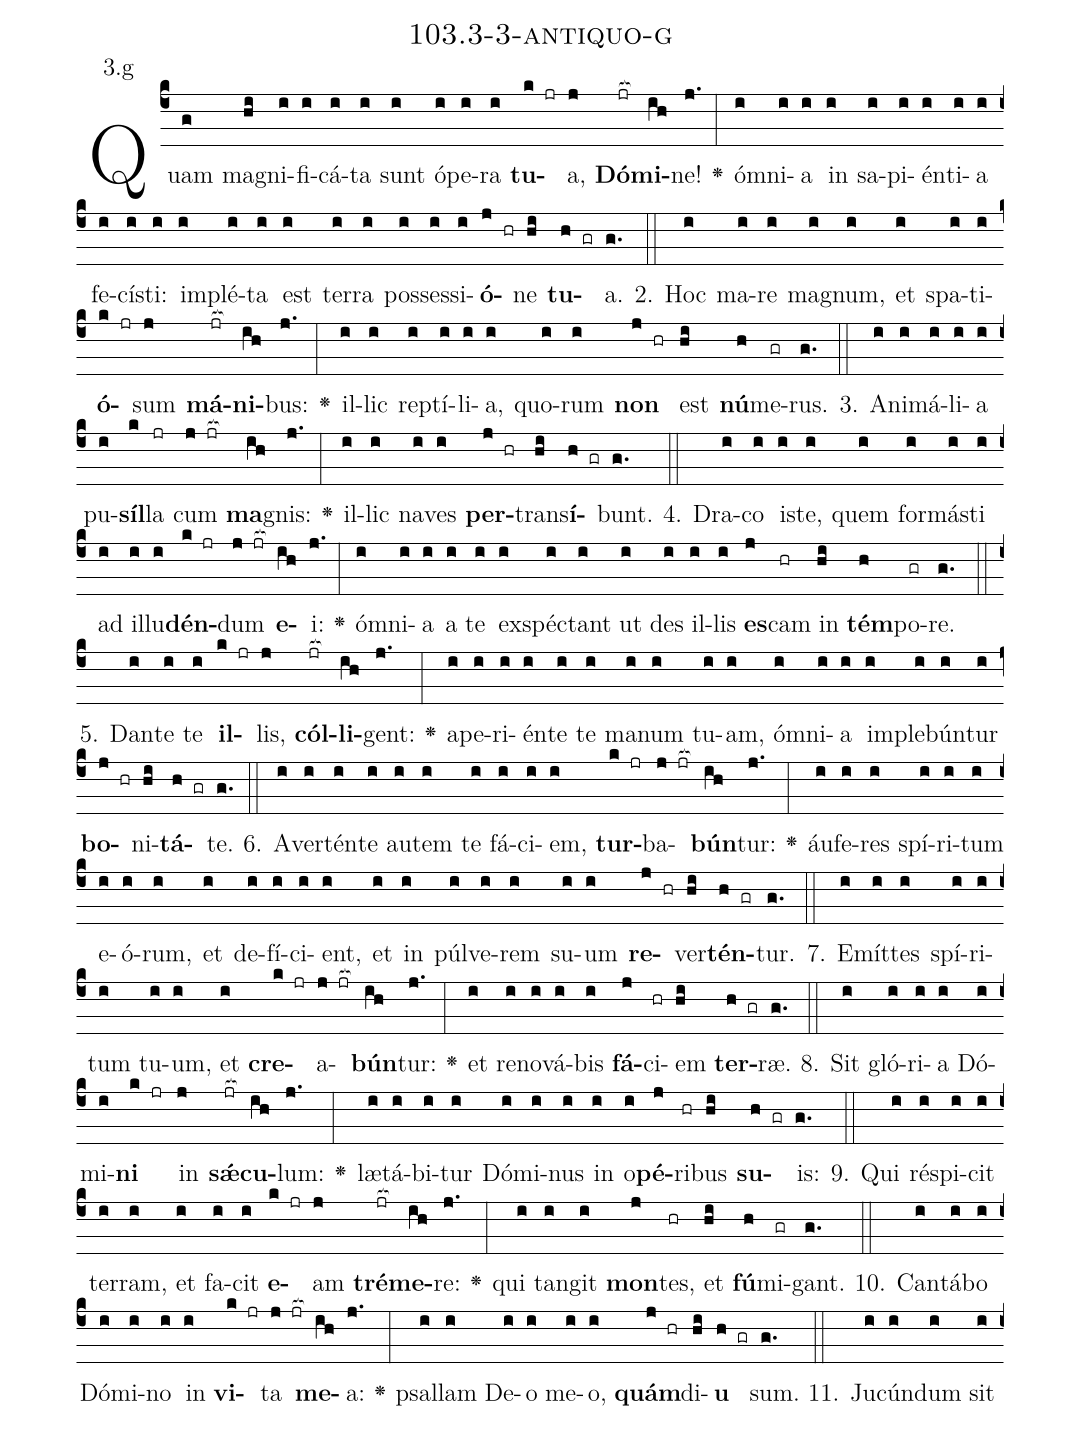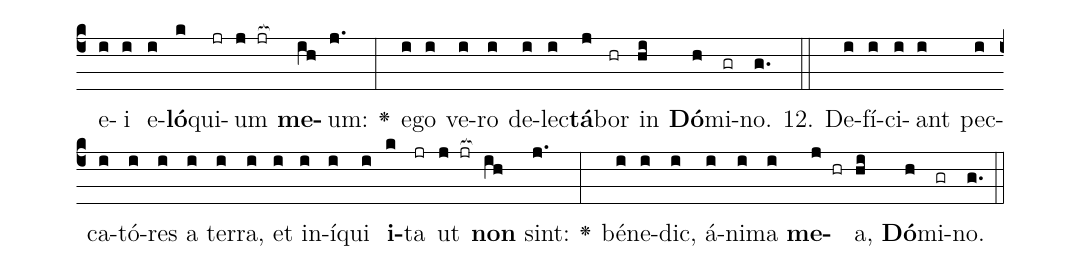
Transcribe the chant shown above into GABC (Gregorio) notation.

name: 103.3-3-antiquo-g;
annotation: 3.g;
%%
(c4)Quam(g) ma(hi)gni(i)fi(i)cá(i)ta(i) sunt(i) ó(i)pe(i)ra(i) <b>tu</b>(k jr)a,(j) <b>Dó</b>(jr[ocb:1{])<b>mi</b>(ih[ocb:0}])ne!(j.) <v>\greheightstar</v>(:) óm(i)ni(i)a(i) in(i) sa(i)pi(i)én(i)ti(i)a(i) fe(i)cís(i)ti:(i) im(i)plé(i)ta(i) est(i) ter(i)ra(i) pos(i)ses(i)si(i)<b>ó</b>(j hr)ne(hi) <b>tu</b>(h gr)a.(g.) (::)
2. Hoc(i) ma(i)re(i) ma(i)gnum,(i) et(i) spa(i)ti(i)<b>ó</b>(k jr)sum(j) <b>má</b>(jr[ocb:1{])<b>ni</b>(ih[ocb:0}])bus:(j.) <v>\greheightstar</v>(:) il(i)lic(i) rep(i)tí(i)li(i)a,(i) quo(i)rum(i) <b>non</b>(j hr) est(hi) <b>nú</b>(h)me(gr)rus.(g.) (::)
3. A(i)ni(i)má(i)li(i)a(i) pu(i)<b>síl</b>(k)la(jr) cum(j jr[ocb:1{]) <b>ma</b>(ih[ocb:0}])gnis:(j.) <v>\greheightstar</v>(:) il(i)lic(i) na(i)ves(i) <b>per</b>(j hr)trans(hi)<b>í</b>(h gr)bunt.(g.) (::)
4. Dra(i)co(i) is(i)te,(i) quem(i) for(i)más(i)ti(i) ad(i) il(i)lu(i)<b>dén</b>(k jr)dum(j jr[ocb:1{]) <b>e</b>(ih[ocb:0}])i:(j.) <v>\greheightstar</v>(:) óm(i)ni(i)a(i) a(i) te(i) ex(i)spéc(i)tant(i) ut(i) des(i) il(i)lis(i) <b>es</b>(j)cam(hr) in(hi) <b>tém</b>(h)po(gr)re.(g.) (::)
5. Dan(i)te(i) te(i) <b>il</b>(k jr)lis,(j) <b>cól</b>(jr[ocb:1{])<b>li</b>(ih[ocb:0}])gent:(j.) <v>\greheightstar</v>(:) a(i)pe(i)ri(i)én(i)te(i) te(i) ma(i)num(i) tu(i)am,(i) óm(i)ni(i)a(i) im(i)ple(i)bún(i)tur(i) <b>bo</b>(j hr)ni(hi)<b>tá</b>(h gr)te.(g.) (::)
6. A(i)ver(i)tén(i)te(i) au(i)tem(i) te(i) fá(i)ci(i)em,(i) <b>tur</b>(k jr)ba(j jr[ocb:1{])<b>bún</b>(ih[ocb:0}])tur:(j.) <v>\greheightstar</v>(:) áu(i)fe(i)res(i) spí(i)ri(i)tum(i) e(i)ó(i)rum,(i) et(i) de(i)fí(i)ci(i)ent,(i) et(i) in(i) púl(i)ve(i)rem(i) su(i)um(i) <b>re</b>(j hr)ver(hi)<b>tén</b>(h gr)tur.(g.) (::)
7. E(i)mít(i)tes(i) spí(i)ri(i)tum(i) tu(i)um,(i) et(i) <b>cre</b>(k jr)a(j jr[ocb:1{])<b>bún</b>(ih[ocb:0}])tur:(j.) <v>\greheightstar</v>(:) et(i) re(i)no(i)vá(i)bis(i) <b>fá</b>(j)ci(hr)em(hi) <b>ter</b>(h gr)ræ.(g.) (::)
8. Sit(i) gló(i)ri(i)a(i) Dó(i)mi(i)<b>ni</b>(k jr) in(j) <b>sǽ</b>(jr[ocb:1{])<b>cu</b>(ih[ocb:0}])lum:(j.) <v>\greheightstar</v>(:) læ(i)tá(i)bi(i)tur(i) Dó(i)mi(i)nus(i) in(i) o(i)<b>pé</b>(j)ri(hr)bus(hi) <b>su</b>(h gr)is:(g.) (::)
9. Qui(i) ré(i)spi(i)cit(i) ter(i)ram,(i) et(i) fa(i)cit(i) <b>e</b>(k jr)am(j) <b>tré</b>(jr[ocb:1{])<b>me</b>(ih[ocb:0}])re:(j.) <v>\greheightstar</v>(:) qui(i) tan(i)git(i) <b>mon</b>(j)tes,(hr) et(hi) <b>fú</b>(h)mi(gr)gant.(g.) (::)
10. Can(i)tá(i)bo(i) Dó(i)mi(i)no(i) in(i) <b>vi</b>(k jr)ta(j jr[ocb:1{]) <b>me</b>(ih[ocb:0}])a:(j.) <v>\greheightstar</v>(:) psal(i)lam(i) De(i)o(i) me(i)o,(i) <b>quám</b>(j hr)di(hi)<b>u</b>(h gr) sum.(g.) (::)
11. Ju(i)cún(i)dum(i) sit(i) e(i)i(i) e(i)<b>ló</b>(k)qui(jr)um(j jr[ocb:1{]) <b>me</b>(ih[ocb:0}])um:(j.) <v>\greheightstar</v>(:) e(i)go(i) ve(i)ro(i) de(i)lec(i)<b>tá</b>(j)bor(hr) in(hi) <b>Dó</b>(h)mi(gr)no.(g.) (::)
12. De(i)fí(i)ci(i)ant(i) pec(i)ca(i)tó(i)res(i) a(i) ter(i)ra,(i) et(i) in(i)í(i)qui(i) <b>i</b>(k)ta(jr) ut(j jr[ocb:1{]) <b>non</b>(ih[ocb:0}]) sint:(j.) <v>\greheightstar</v>(:) bé(i)ne(i)dic,(i) á(i)ni(i)ma(i) <b>me</b>(j hr)a,(hi) <b>Dó</b>(h)mi(gr)no.(g.) (::)
